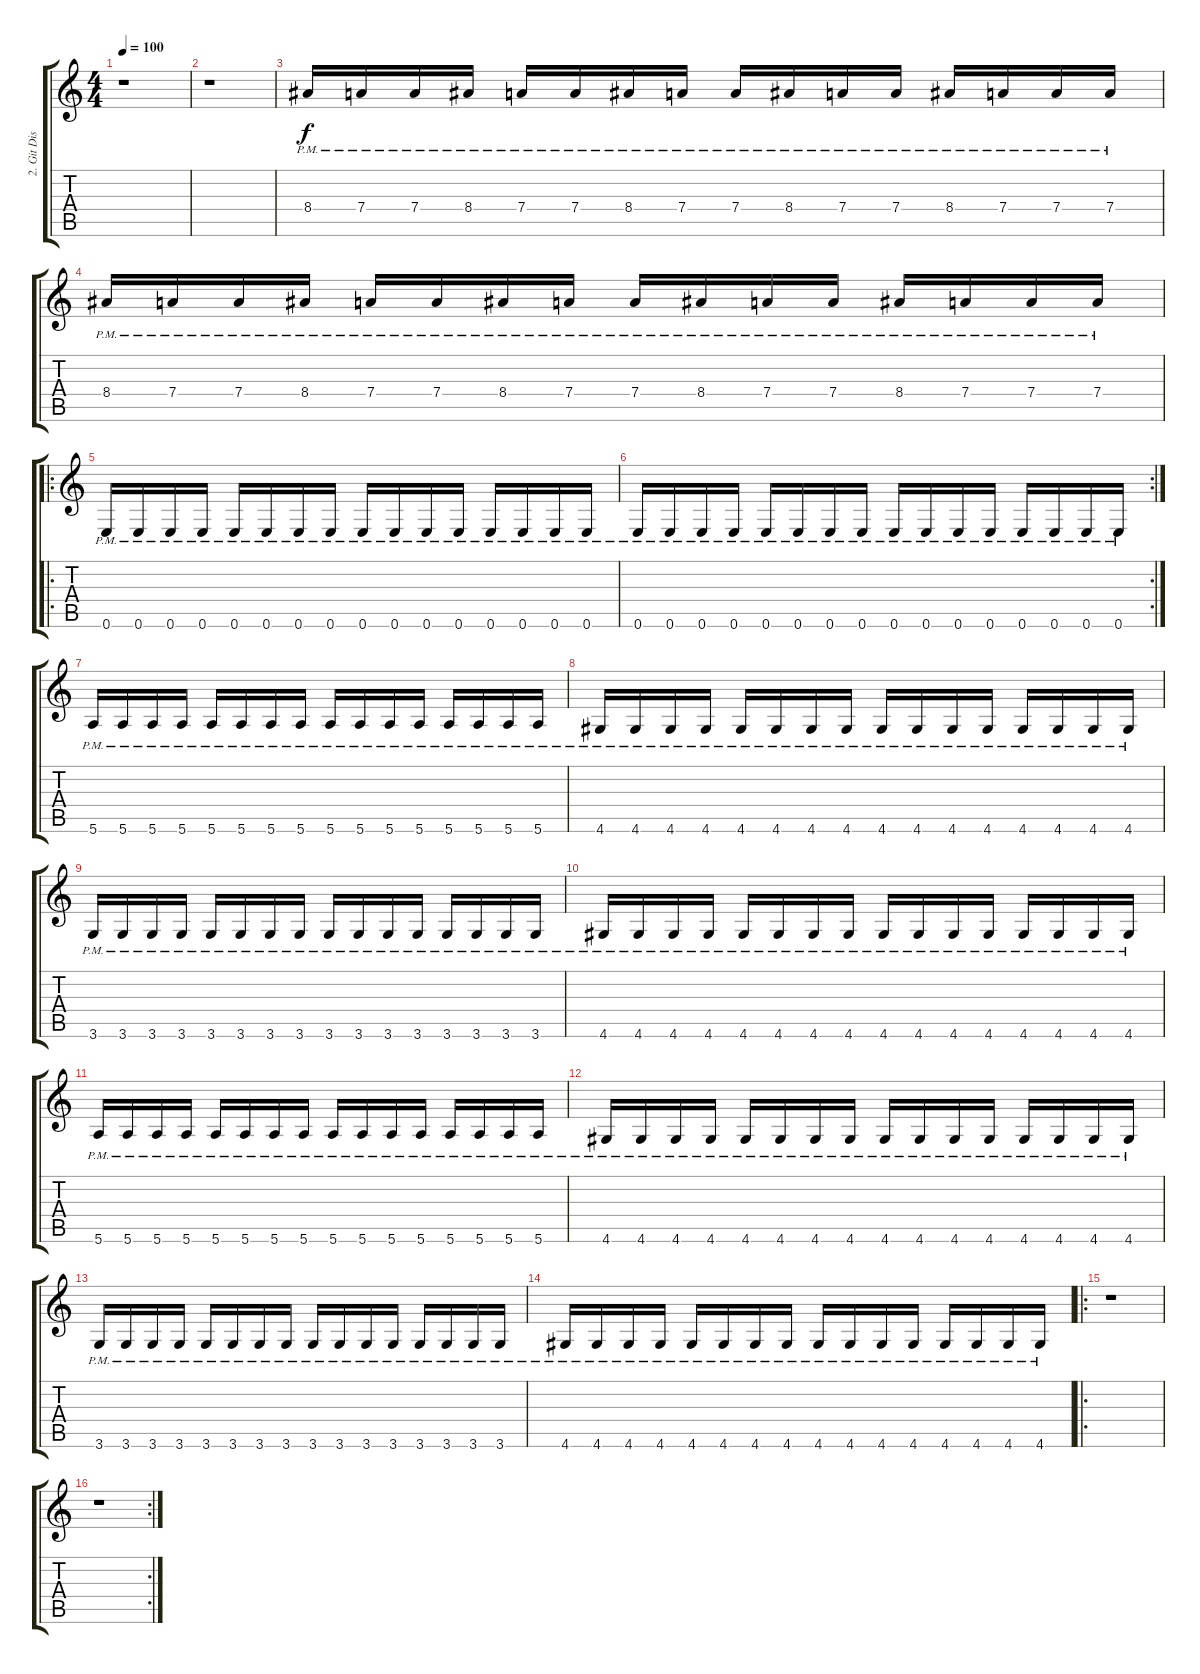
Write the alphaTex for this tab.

\track ("2. Git Dist" "2. Git Dis") {instrument distortionguitar}
\staff {score tabs}
\tuning (E4 B3 G3 D3 A2 E2) {hide}
\ts (4 4)
\tempo 100
\clef g2
\ks c
r.1{dy f instrument distortionguitar} |
r.1 |
8.4{pm}.16 7.4{pm}.16 7.4{pm}.16 8.4{pm}.16 7.4{pm}.16 7.4{pm}.16 8.4{pm}.16 7.4{pm}.16 7.4{pm}.16 8.4{pm}.16 7.4{pm}.16 7.4{pm}.16 8.4{pm}.16 7.4{pm}.16 7.4{pm}.16 7.4{pm}.16 |
8.4{pm}.16 7.4{pm}.16 7.4{pm}.16 8.4{pm}.16 7.4{pm}.16 7.4{pm}.16 8.4{pm}.16 7.4{pm}.16 7.4{pm}.16 8.4{pm}.16 7.4{pm}.16 7.4{pm}.16 8.4{pm}.16 7.4{pm}.16 7.4{pm}.16 7.4{pm}.16 |
\ro
0.6{pm}.16 0.6{pm}.16 0.6{pm}.16 0.6{pm}.16 0.6{pm}.16 0.6{pm}.16 0.6{pm}.16 0.6{pm}.16 0.6{pm}.16 0.6{pm}.16 0.6{pm}.16 0.6{pm}.16 0.6{pm}.16 0.6{pm}.16 0.6{pm}.16 0.6{pm}.16 |
\rc 2
0.6{pm}.16 0.6{pm}.16 0.6{pm}.16 0.6{pm}.16 0.6{pm}.16 0.6{pm}.16 0.6{pm}.16 0.6{pm}.16 0.6{pm}.16 0.6{pm}.16 0.6{pm}.16 0.6{pm}.16 0.6{pm}.16 0.6{pm}.16 0.6{pm}.16 0.6{pm}.16 |
5.6{pm}.16 5.6{pm}.16 5.6{pm}.16 5.6{pm}.16 5.6{pm}.16 5.6{pm}.16 5.6{pm}.16 5.6{pm}.16 5.6{pm}.16 5.6{pm}.16 5.6{pm}.16 5.6{pm}.16 5.6{pm}.16 5.6{pm}.16 5.6{pm}.16 5.6{pm}.16 |
4.6{pm}.16 4.6{pm}.16 4.6{pm}.16 4.6{pm}.16 4.6{pm}.16 4.6{pm}.16 4.6{pm}.16 4.6{pm}.16 4.6{pm}.16 4.6{pm}.16 4.6{pm}.16 4.6{pm}.16 4.6{pm}.16 4.6{pm}.16 4.6{pm}.16 4.6{pm}.16 |
3.6{pm}.16 3.6{pm}.16 3.6{pm}.16 3.6{pm}.16 3.6{pm}.16 3.6{pm}.16 3.6{pm}.16 3.6{pm}.16 3.6{pm}.16 3.6{pm}.16 3.6{pm}.16 3.6{pm}.16 3.6{pm}.16 3.6{pm}.16 3.6{pm}.16 3.6{pm}.16 |
4.6{pm}.16 4.6{pm}.16 4.6{pm}.16 4.6{pm}.16 4.6{pm}.16 4.6{pm}.16 4.6{pm}.16 4.6{pm}.16 4.6{pm}.16 4.6{pm}.16 4.6{pm}.16 4.6{pm}.16 4.6{pm}.16 4.6{pm}.16 4.6{pm}.16 4.6{pm}.16 |
5.6{pm}.16 5.6{pm}.16 5.6{pm}.16 5.6{pm}.16 5.6{pm}.16 5.6{pm}.16 5.6{pm}.16 5.6{pm}.16 5.6{pm}.16 5.6{pm}.16 5.6{pm}.16 5.6{pm}.16 5.6{pm}.16 5.6{pm}.16 5.6{pm}.16 5.6{pm}.16 |
4.6{pm}.16 4.6{pm}.16 4.6{pm}.16 4.6{pm}.16 4.6{pm}.16 4.6{pm}.16 4.6{pm}.16 4.6{pm}.16 4.6{pm}.16 4.6{pm}.16 4.6{pm}.16 4.6{pm}.16 4.6{pm}.16 4.6{pm}.16 4.6{pm}.16 4.6{pm}.16 |
3.6{pm}.16 3.6{pm}.16 3.6{pm}.16 3.6{pm}.16 3.6{pm}.16 3.6{pm}.16 3.6{pm}.16 3.6{pm}.16 3.6{pm}.16 3.6{pm}.16 3.6{pm}.16 3.6{pm}.16 3.6{pm}.16 3.6{pm}.16 3.6{pm}.16 3.6{pm}.16 |
4.6{pm}.16 4.6{pm}.16 4.6{pm}.16 4.6{pm}.16 4.6{pm}.16 4.6{pm}.16 4.6{pm}.16 4.6{pm}.16 4.6{pm}.16 4.6{pm}.16 4.6{pm}.16 4.6{pm}.16 4.6{pm}.16 4.6{pm}.16 4.6{pm}.16 4.6{pm}.16 |
\ro
r.1 |
\rc 2
r.1
